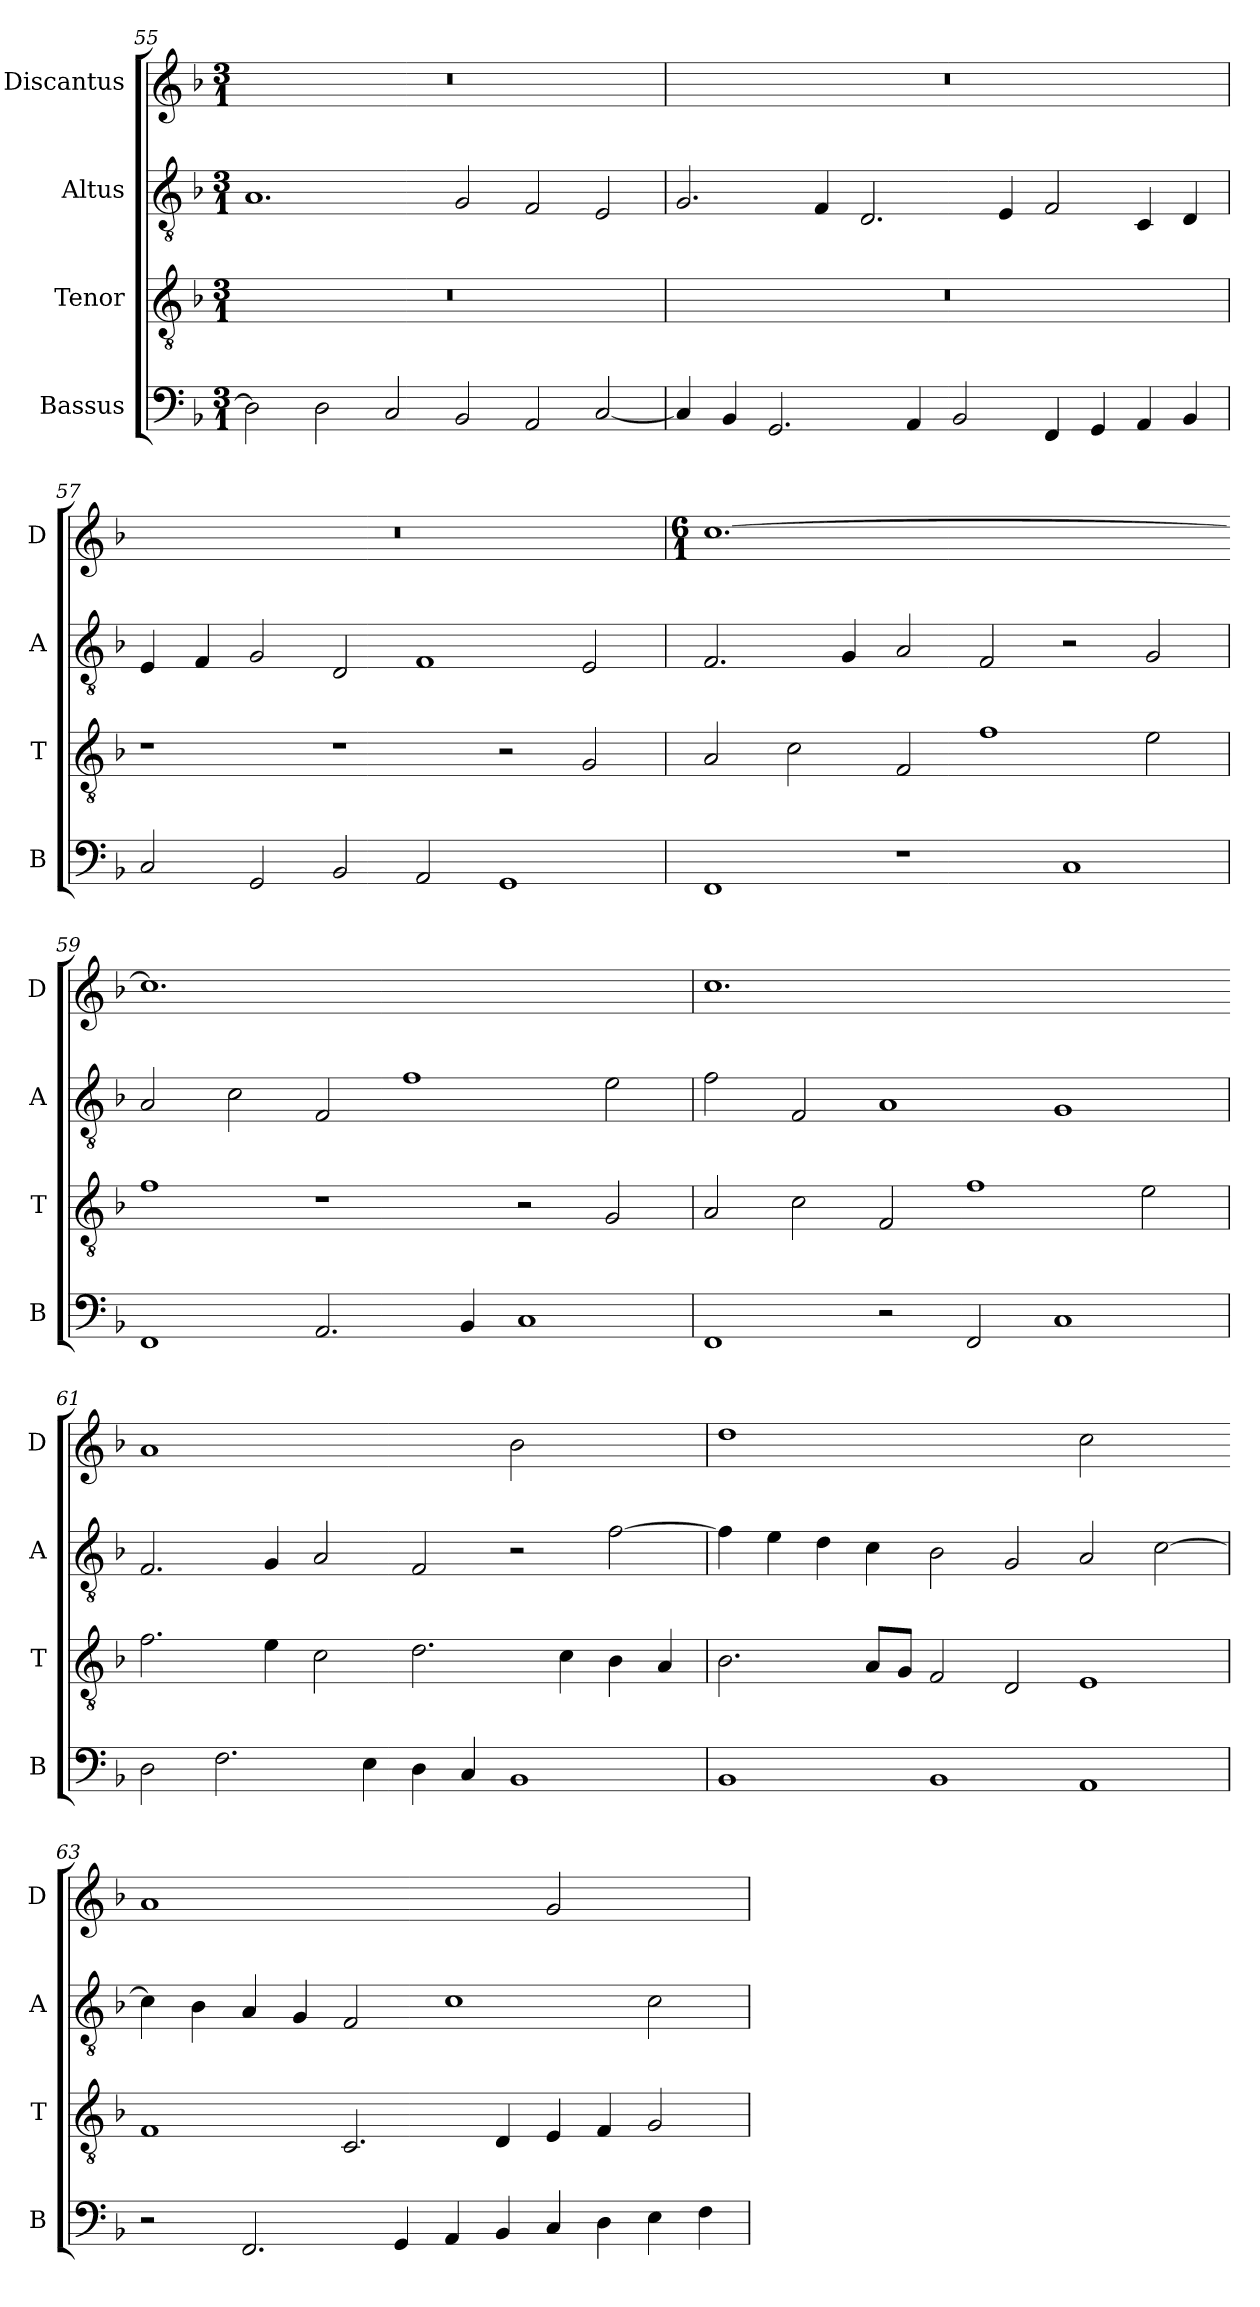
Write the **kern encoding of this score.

**kern	**kern	**kern	**kern
*part4	*part3	*part2	*part1
*staff4	*staff3	*staff2	*staff1
*I"Bassus	*I"Tenor	*I"Altus	*I"Discantus
*I'B	*I'T	*I'A	*I'D
*clefF4	*clefGv2	*clefGv2	*clefG2
*k[b-]	*k[b-]	*k[b-]	*k[b-]
*M3/1	*M3/1	*M3/1	*M3/1
=55	=55	=55	=55
2D\]	0.r	1.A	0.r
2D\	.	.	.
2C/	.	.	.
2BB-/	.	2G/	.
2AA/	.	2F/	.
[2C/	.	2E/	.
=56	=56	=56	=56
4C/]	0.r	2.G/	0.r
4BB-/	.	.	.
2.GG/	.	.	.
.	.	4F/	.
.	.	2.D/	.
4AA/	.	.	.
2BB-/	.	.	.
.	.	4E/	.
4FF/	.	2F/	.
4GG/	.	.	.
4AA/	.	4C/	.
4BB-/	.	4D/	.
=57	=57	=57	=57
2C/	1r	4E/	0.r
.	.	4F/	.
2GG/	.	2G/	.
2BB-/	1r	2D/	.
2AA/	.	1F	.
1GG	2r	.	.
.	2G/	2E/	.
=58	=58	=58	=58
*	*	*	*M6/1
!	!	!	!LO:N:vis=1.
1FF	2A/	2.F/	[0.cc
.	2c\	.	.
.	.	4G/	.
1r	2F/	2A/	.
.	1f	2F/	.
1C	.	2r	.
.	2e\	2G/	.
=59	=59	=59	=59-
!	!	!	!LO:N:vis=1.
1FF	1f	2A/	0.cc]
.	.	2c\	.
2.AA/	1r	2F/	.
.	.	1f	.
4BB-/	.	.	.
1C	2r	.	.
.	2G/	2e\	.
=60	=60	=60	=60
!	!	!	!LO:N:vis=1.
1FF	2A/	2f\	0.cc
.	2c\	2F/	.
2r	2F/	1A	.
2FF/	1f	.	.
1C	.	1G	.
.	2e\	.	.
=61	=61	=61	=61-
!	!	!	!LO:N:vis=1
2D\	2.f\	2.F/	0a
2.F\	.	.	.
.	4e\	4G/	.
.	2c\	2A/	.
4E\	.	.	.
4D\	2.d\	2F/	.
4C/	.	.	.
!	!	!	!LO:N:vis=2
1BB-	.	2r	1b-
.	4c\	.	.
.	4B-\	[2f\	.
.	4A/	.	.
=62	=62	=62	=62
!	!	!	!LO:N:vis=1
1BB-	2.B-\	4f\]	0dd
.	.	4e\	.
.	.	4d\	.
.	8A/L	4c\	.
.	8G/J	.	.
1BB-	2F/	2B-\	.
.	2D/	2G/	.
!	!	!	!LO:N:vis=2
1AA	1E	2A/	1cc
.	.	[2c\	.
=63	=63	=63	=63-
!	!	!	!LO:N:vis=1
2r	1F	4c\]	0a
.	.	4B-\	.
2.FF/	.	4A/	.
.	.	4G/	.
.	2.C/	2F/	.
4GG/	.	.	.
4AA/	.	1c	.
4BB-/	4D/	.	.
!	!	!	!LO:N:vis=2
4C/	4E/	.	1g
4D\	4F/	.	.
4E\	2G/	2c\	.
4F\	.	.	.
=	=	=	=
*-	*-	*-	*-
